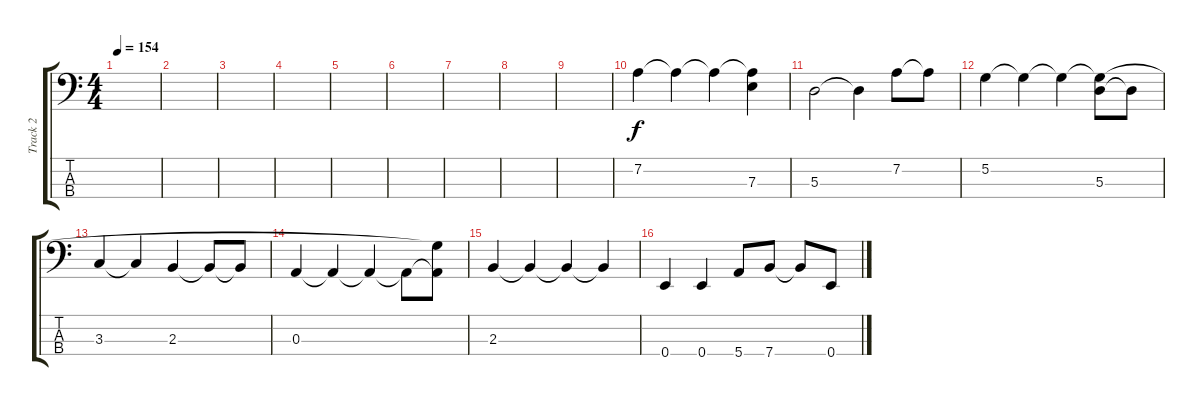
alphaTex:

\track ("Track 2" "Track 2") {instrument electricbassfinger}
\staff {score tabs}
\tuning (G2 D2 A1 E1) {hide}
\ts (4 4)
\tempo 154
\clef f4
\ks c
|
|
|
|
|
|
|
|
|
7.2.4 7.2{t}.4 7.2{t}.4 (7.2{t} 7.3).4 |
5.3.2 5.3{t}.4 7.2.8 7.2{t}.8 |
5.2.4 5.2{t}.4 5.2{t}.4 (5.2{t} 5.3).8 5.3{t}.8 |
3.3.4 3.3{t}.4 2.3.4 2.3{t}.8 2.3{t}.8 |
0.3.4 0.3{t}.4 0.3{t}.4 0.3{t}.8 (5.2{t} 0.3{t}).8 |
2.3.4 2.3{t}.4 2.3{t}.4 2.3{t}.4 |
0.4.4 0.4.4 5.4.8 7.4.8 7.4{t}.8 0.4.8
